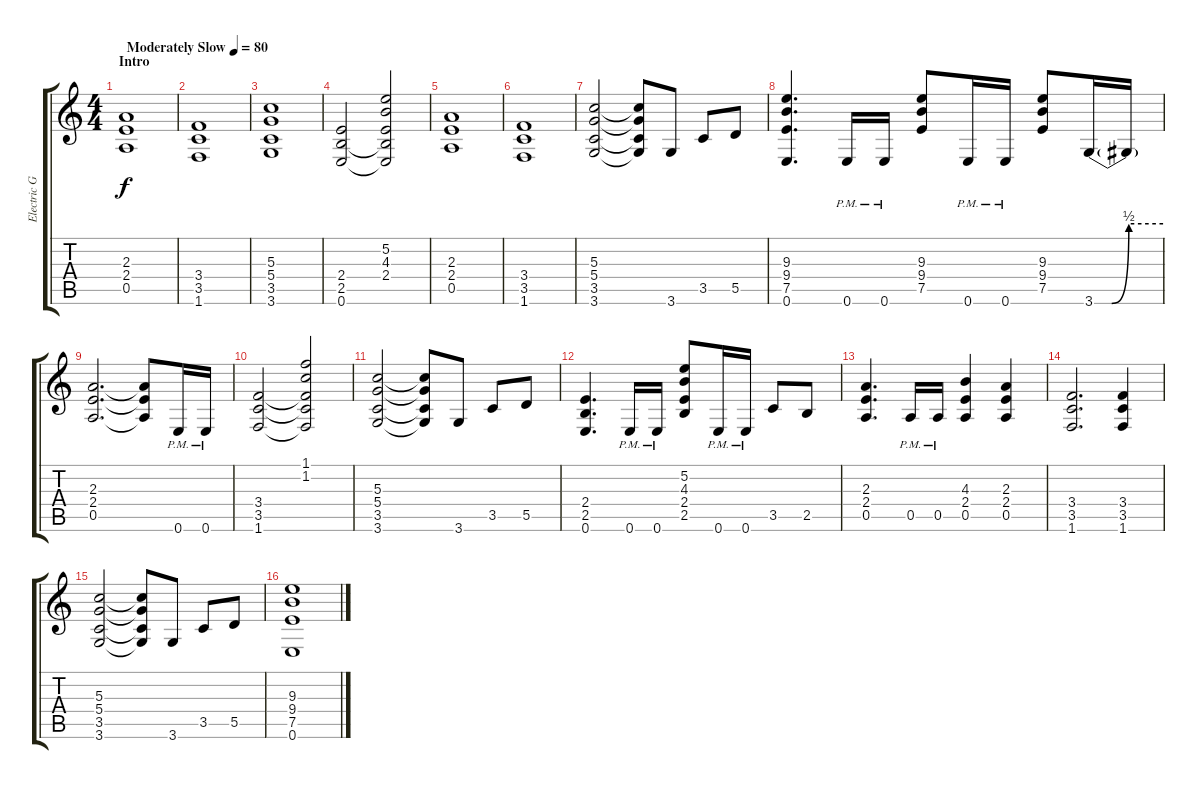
\track ("Electric Guitar II" "Electric G") {instrument distortionguitar bank 1}
\staff {score tabs}
\tuning (E4 B3 G3 D3 A2 E2) {hide}
\ts (4 4)
\section ("" "Intro")
\tempo (80 "Moderately Slow")
\clef g2
\ks c
(2.3 2.4 0.5).1{dy f instrument distortionguitar} |
(3.4 3.5 1.6).1 |
(5.3 5.4 3.5 3.6).1 |
(2.4 2.5 0.6).2 (5.2 4.3 2.4 2.5{t} 0.6{t}).2 |
(2.3 2.4 0.5).1 |
(3.4 3.5 1.6).1 |
(5.3 5.4 3.5 3.6).2 (5.3{t} 5.4{t} 3.5{t} 3.6{t}).8 3.6.8 3.5.8 5.5.8 |
(9.3 9.4 7.5 0.6).4{d} 0.6{pm}.16 0.6{pm}.16 (9.3 9.4 7.5).8 0.6{pm}.16 0.6{pm}.16 (9.3 9.4 7.5).8 3.6{be (custom 0 0 15 0 30 2 60 2)}.16 3.6{t}.16 |
(2.3 2.4 0.5).2{d} (2.3{t} 2.4{t} 0.5{t}).8 0.6{pm}.16 0.6{pm}.16 |
(3.4 3.5 1.6).2 (1.1 1.2 3.4{t} 3.5{t} 1.6{t}).2 |
(5.3 5.4 3.5 3.6).2 (5.3{t} 5.4{t} 3.5{t} 3.6{t}).8 3.6.8 3.5.8 5.5.8 |
(2.4 2.5 0.6).4{d} 0.6{pm}.16 0.6{pm}.16 (5.2 4.3 2.4 2.5).8 0.6{pm}.16 0.6{pm}.16 3.5.8 2.5.8 |
(2.3 2.4 0.5).4{d} 0.5{pm}.16 0.5{pm}.16 (4.3 2.4 0.5).4 (2.3 2.4 0.5).4 |
(3.4 3.5 1.6).2{d} (3.4 3.5 1.6).4 |
(5.3 5.4 3.5 3.6).2 (5.3{t} 5.4{t} 3.5{t} 3.6{t}).8 3.6.8 3.5.8 5.5.8 |
(9.3 9.4 7.5 0.6).1{volume 2}
